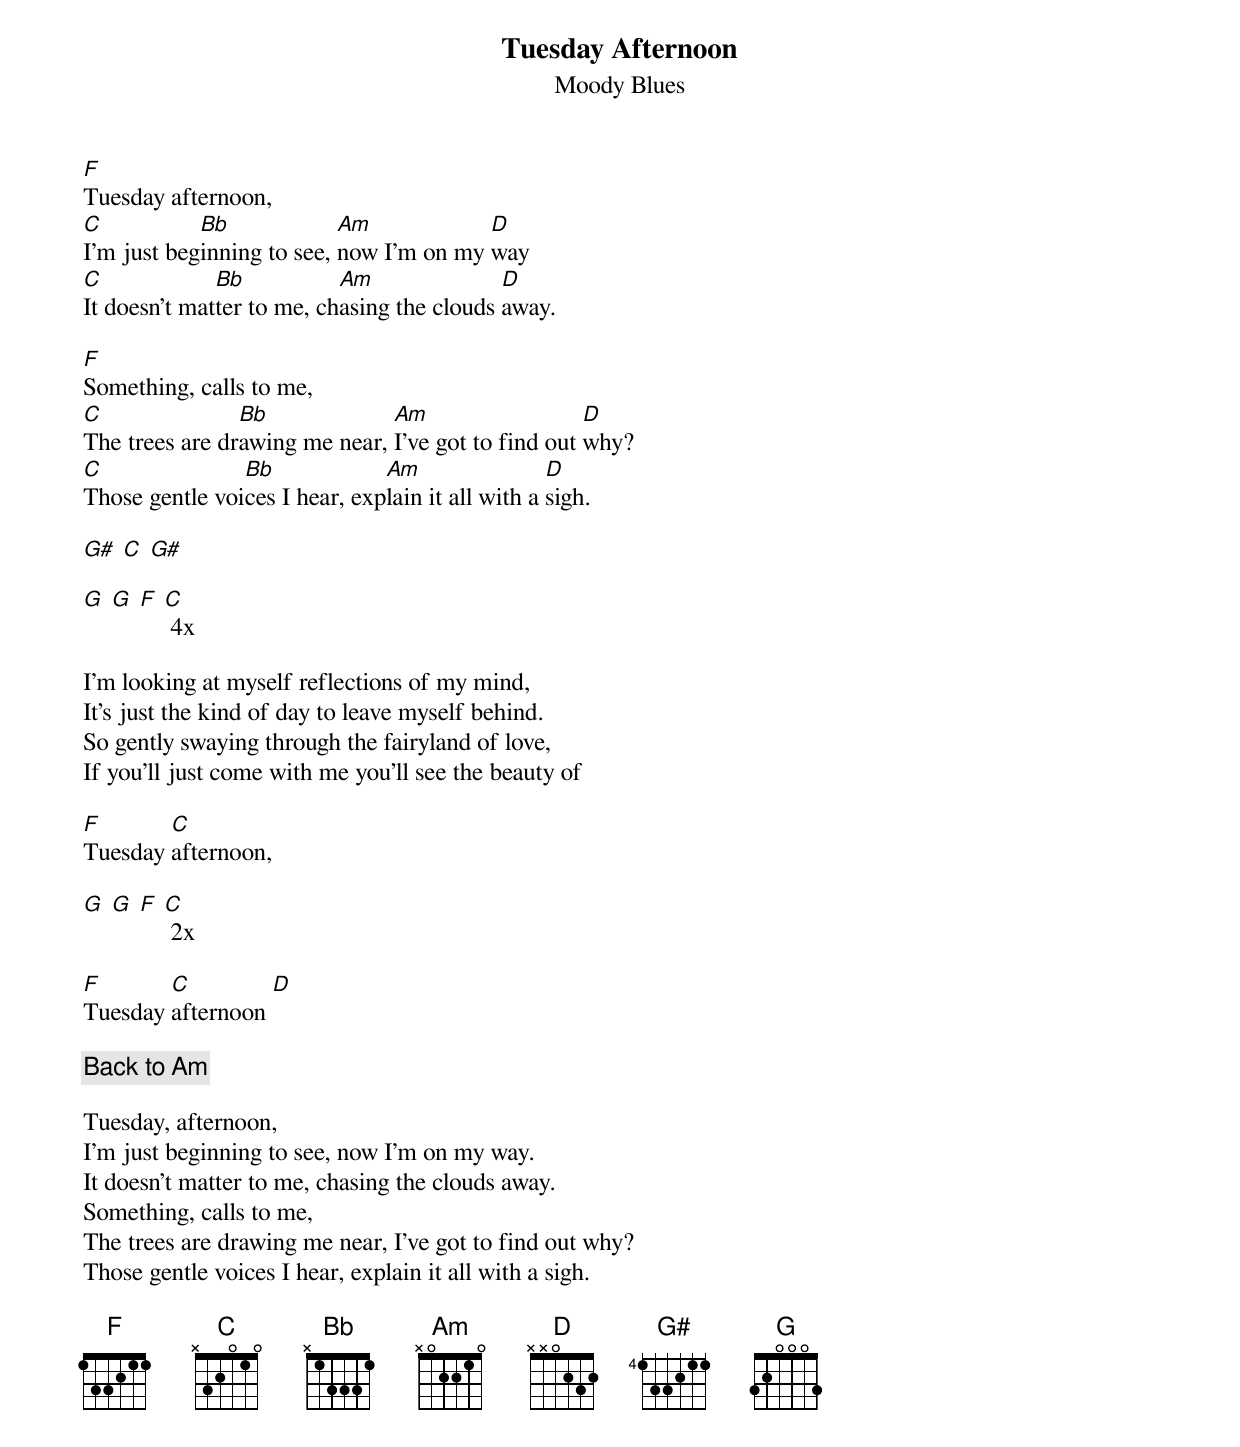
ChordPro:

{title:Tuesday Afternoon}
{subtitle:Moody Blues}
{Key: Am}

[F]Tuesday afternoon,
[C]I'm just beg[Bb]inning to see, [Am]now I'm on my [D]way
[C]It doesn't mat[Bb]ter to me, ch[Am]asing the clouds [D]away.

[F]Something, calls to me,
[C]The trees are dr[Bb]awing me near, [Am]I've got to find out [D]why?
[C]Those gentle voi[Bb]ces I hear, exp[Am]lain it all with a [D]sigh.

[G#] [C] [G#]

[G] [G] [F] [C] 4x

I'm looking at myself reflections of my mind,
It's just the kind of day to leave myself behind.
So gently swaying through the fairyland of love,
If you'll just come with me you'll see the beauty of

[F]Tuesday [C]afternoon,

[G] [G] [F] [C] 2x

[F]Tuesday [C]afternoon [D]

{c: Back to Am}

Tuesday, afternoon,
I'm just beginning to see, now I'm on my way.
It doesn't matter to me, chasing the clouds away.
Something, calls to me,
The trees are drawing me near, I've got to find out why?
Those gentle voices I hear, explain it all with a sigh.

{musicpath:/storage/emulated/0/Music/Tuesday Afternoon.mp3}
